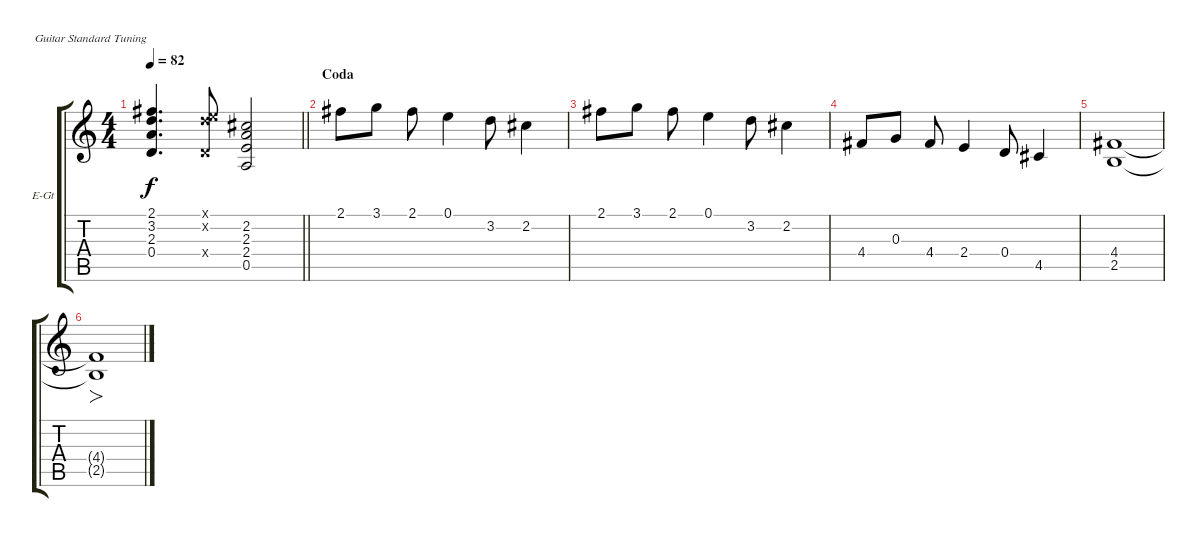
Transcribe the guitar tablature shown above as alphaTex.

\bracketExtendMode groupsimilarinstruments
\firstSystemTrackNameOrientation horizontal
\otherSystemsTrackNameOrientation horizontal
\track ("Holstinin" "E-Gt") {instrument distortionguitar}
\staff {score tabs}
\tuning (E4 B3 G3 D3 A2 E2)
\ts (4 4)
\tempo 82
\clef g2
\barLineRight lightlight
\ks c
(2.1 3.2 2.3 0.4).4{d dy f} (0.1{x} 3.2{x} 0.4{x}).8 (2.2 2.3 2.4 0.5).2 |
\section ("" "Coda")
2.1.8 3.1.8 2.1.8 0.1.4 3.2.8 2.2.4 |
2.1.8 3.1.8 2.1.8 0.1.4 3.2.8 2.2.4 |
4.4.8 0.3.8 4.4.8 2.4.4 0.4.8 4.5.4 |
(4.4 2.5).1 |
(2.5{t} 4.4{t}).1{fo}
